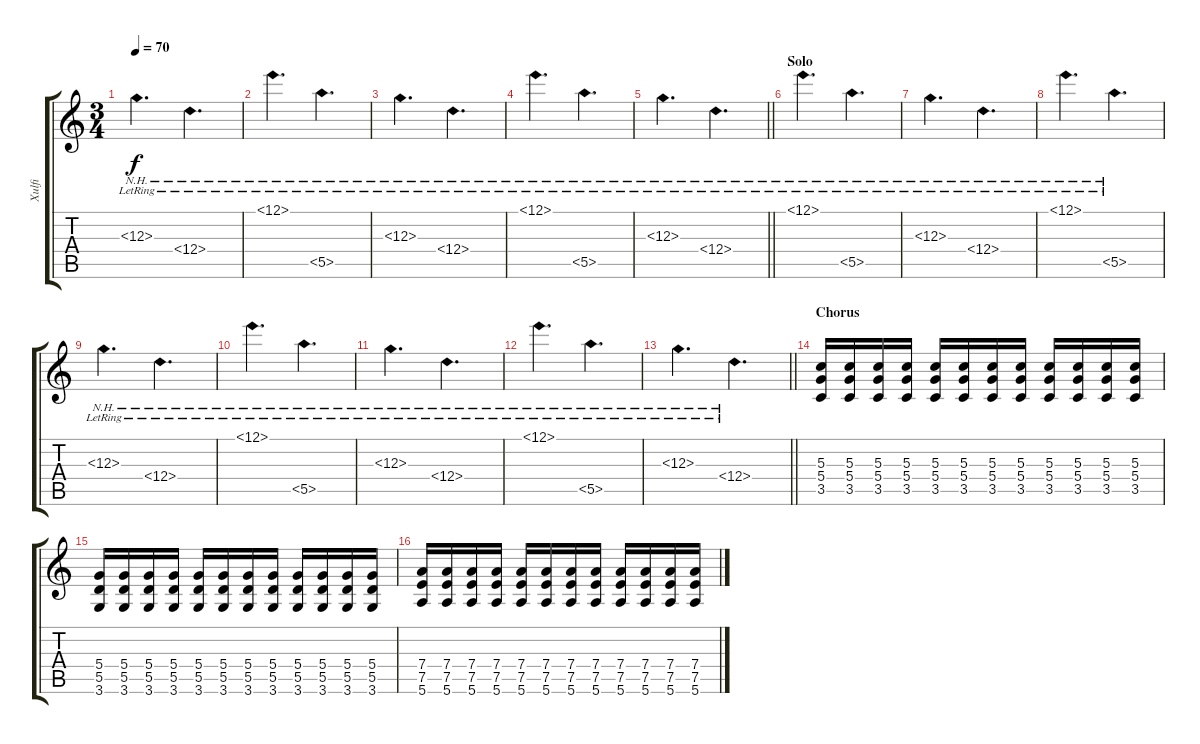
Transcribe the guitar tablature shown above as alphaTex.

\track ("Xulfi" "Xulfi") {instrument distortionguitar}
\staff {score tabs}
\tuning (E4 B3 G3 D3 A2 E2) {hide}
\ts (3 4)
\tempo 70
\clef g2
\ks c
12.3{nh lr}.4{d dy f} 12.4{nh lr}.4{d} |
12.1{nh lr}.4{d} 5.5{nh lr}.4{d} |
12.3{nh lr}.4{d} 12.4{nh lr}.4{d} |
12.1{nh lr}.4{d} 5.5{nh lr}.4{d} |
\barLineRight lightlight
12.3{nh lr}.4{d} 12.4{nh lr}.4{d} |
\section ("" "Solo")
12.1{nh lr}.4{d volume 11 balance 0 instrument electricguitarclean} 5.5{nh lr}.4{d} |
12.3{nh lr}.4{d} 12.4{nh lr}.4{d} |
12.1{nh lr}.4{d} 5.5{nh lr}.4{d} |
12.3{nh lr}.4{d} 12.4{nh lr}.4{d} |
12.1{nh lr}.4{d} 5.5{nh lr}.4{d} |
12.3{nh lr}.4{d} 12.4{nh lr}.4{d} |
12.1{nh lr}.4{d} 5.5{nh lr}.4{d} |
\barLineRight lightlight
12.3{nh lr}.4{d} 12.4{nh lr}.4{d} |
\section ("" "Chorus")
(5.3 5.4 3.5).16{volume 12 balance 0 instrument distortionguitar} (5.3 5.4 3.5).16 (5.3 5.4 3.5).16 (5.3 5.4 3.5).16 (5.3 5.4 3.5).16 (5.3 5.4 3.5).16 (5.3 5.4 3.5).16 (5.3 5.4 3.5).16 (5.3 5.4 3.5).16 (5.3 5.4 3.5).16 (5.3 5.4 3.5).16 (5.3 5.4 3.5).16 |
(5.4 5.5 3.6).16 (5.4 5.5 3.6).16 (5.4 5.5 3.6).16 (5.4 5.5 3.6).16 (5.4 5.5 3.6).16 (5.4 5.5 3.6).16 (5.4 5.5 3.6).16 (5.4 5.5 3.6).16 (5.4 5.5 3.6).16 (5.4 5.5 3.6).16 (5.4 5.5 3.6).16 (5.4 5.5 3.6).16 |
(7.4 7.5 5.6).16 (7.4 7.5 5.6).16 (7.4 7.5 5.6).16 (7.4 7.5 5.6).16 (7.4 7.5 5.6).16 (7.4 7.5 5.6).16 (7.4 7.5 5.6).16 (7.4 7.5 5.6).16 (7.4 7.5 5.6).16 (7.4 7.5 5.6).16 (7.4 7.5 5.6).16 (7.4 7.5 5.6).16
